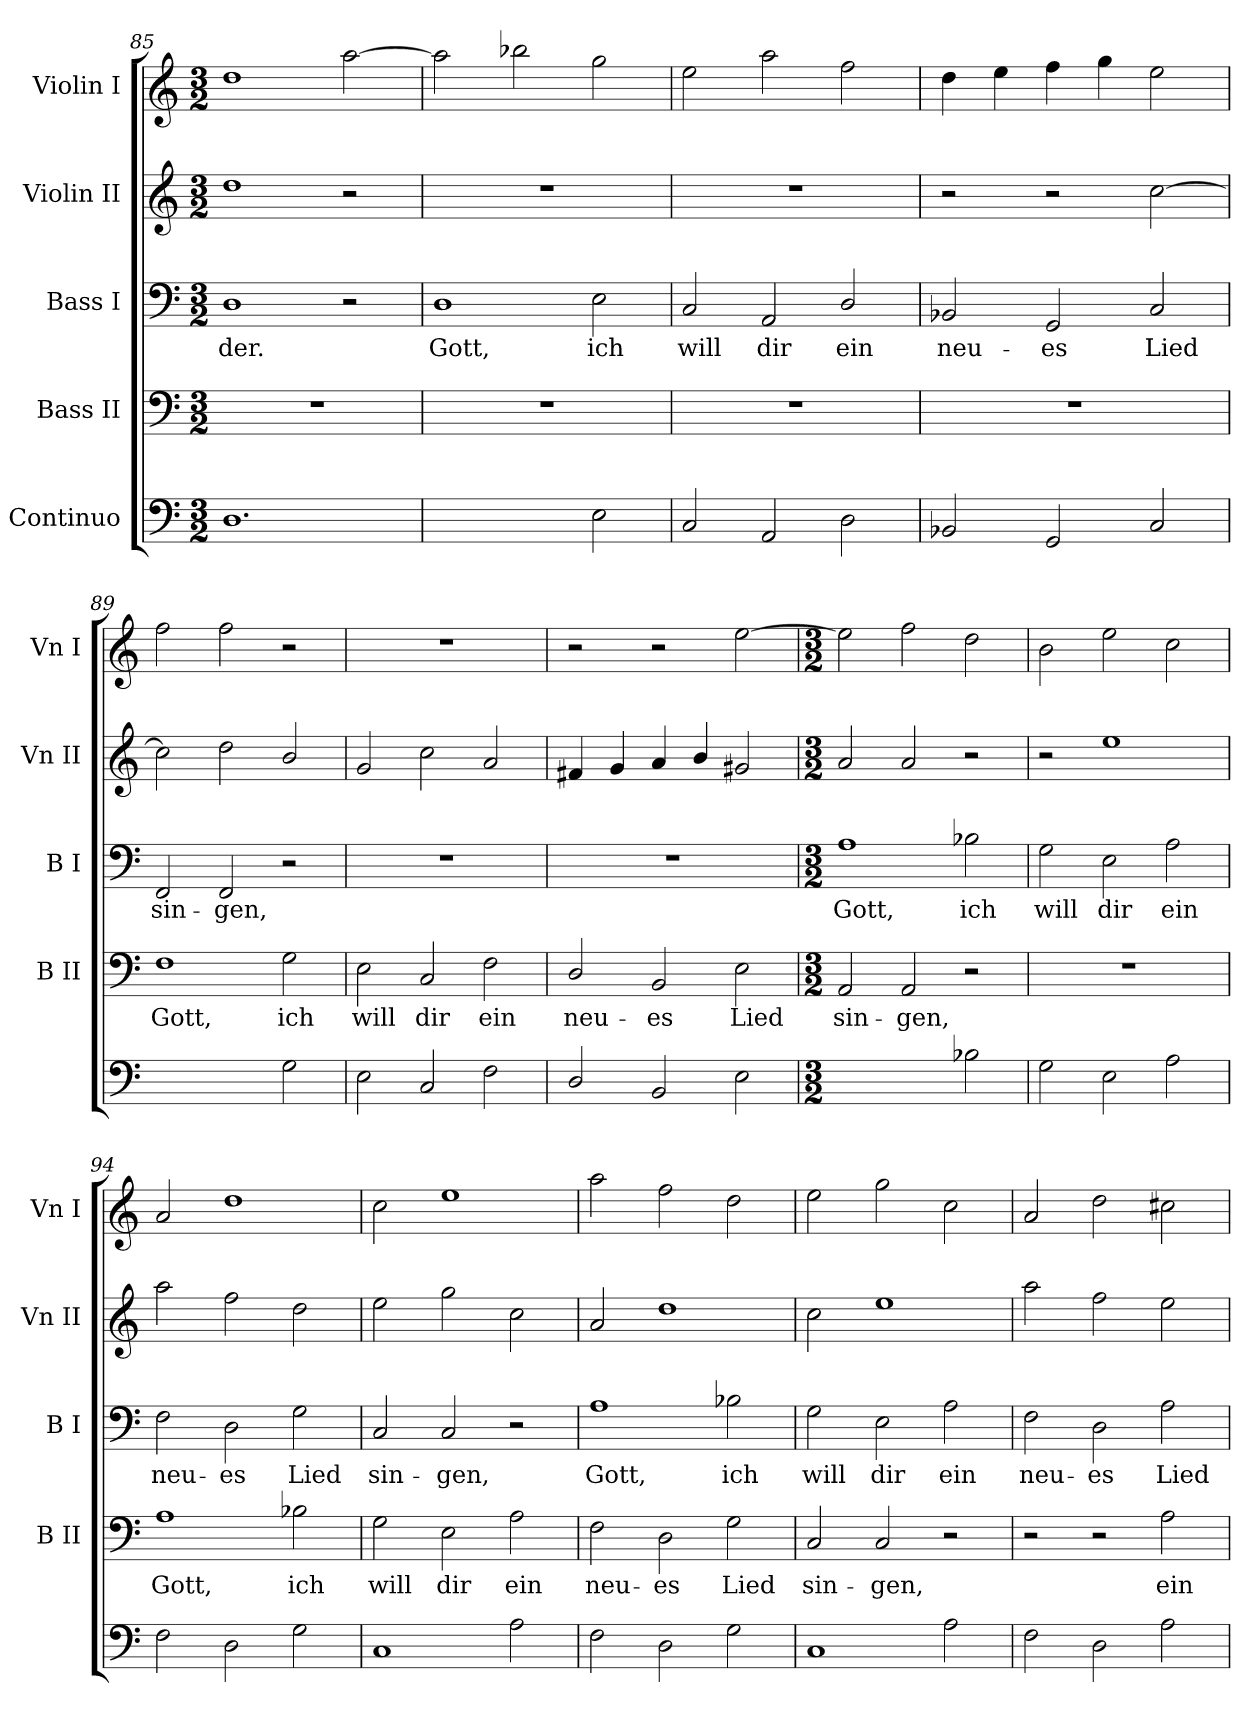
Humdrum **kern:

**kern	**text	**kern	**text	**kern	**text	**kern	**kern
*part5	*part5	*part4	*part4	*part3	*part3	*part2	*part1
*staff5	*staff5	*staff4	*staff4	*staff3	*staff3	*staff2	*staff1
*I"Continuo	*	*I"Bass II	*	*I"Bass I	*	*I"Violin II	*I"Violin I
*	*	*I'B II	*	*I'B I	*	*I'Vn II	*I'Vn I
*clefF4	*	*clefF4	*	*clefF4	*	*clefG2	*clefG2
*k[]	*	*k[]	*	*k[]	*	*k[]	*k[]
*C:	*	*C:	*	*C:	*	*C:	*C:
*M3/2	*	*M3/2	*	*M3/2	*	*M3/2	*M3/2
=85	=85	=85	=85	=85	=85	=85	=85
!	!	!LO:N:vis=1	!	!	!LO:LY:b	!	!
1.D	.	1.r	.	1D	der.	1dd	1dd
.	.	.	.	2r	.	2r	[2aa
=86	=86	=86	=86	=86	=86	=86	=86
!	!LO:LY:b	!LO:N:vis=1	!	!	!LO:LY:b	!LO:N:vis=1	!
[2Dyy	5	1.r	.	1D	Gott,	1.r	2aa]
!	!LO:LY:b	!	!	!	!	!	!
2Dyy]	6	.	.	.	.	.	2bb-X
!	!	!	!	!	!LO:LY:b	!	!
2E	.	.	.	2E	ich	.	2gg
=87	=87	=87	=87	=87	=87	=87	=87
!	!	!LO:N:vis=1	!	!	!LO:LY:b	!LO:N:vis=1	!
2C	.	1.r	.	2C	will	1.r	2ee
!	!	!	!	!	!LO:LY:b	!	!
2AA	.	.	.	2AA	dir	.	2aa
!	!	!	!	!	!LO:LY:b	!	!
2D	.	.	.	2D/	ein	.	2ff
=88	=88	=88	=88	=88	=88	=88	=88
!	!	!LO:N:vis=1	!	!	!LO:LY:b	!	!
2BB-X	.	1.r	.	2BB-X	neu-	2r	4dd
.	.	.	.	.	.	.	4ee
!	!	!	!	!	!LO:LY:b	!	!
2GG	.	.	.	2GG	-es	2r	4ff
.	.	.	.	.	.	.	4gg
!	!	!	!	!	!LO:LY:b	!	!
2C	.	.	.	2C	Lied	[2cc	2ee
=89	=89	=89	=89	=89	=89	=89	=89
!	!LO:LY:b	!	!LO:LY:b	!	!LO:LY:b	!	!
[2Fyy	5	1F	Gott,	2FF	sin-	2cc]	2ff
!	!LO:LY:b	!	!	!	!LO:LY:b	!	!
2Fyy]	6	.	.	2FF	-gen,	2dd	2ff
!	!	!	!LO:LY:b	!	!	!	!
2G	.	2G	ich	2r	.	2b/	2r
=90	=90	=90	=90	=90	=90	=90	=90
!	!	!	!LO:LY:b	!LO:N:vis=1	!	!	!LO:N:vis=1
2E	.	2E	will	1.r	.	2g	1.r
!	!	!	!LO:LY:b	!	!	!	!
2C	.	2C	dir	.	.	2cc	.
!	!	!	!LO:LY:b	!	!	!	!
2F	.	2F	ein	.	.	2a	.
=91	=91	=91	=91	=91	=91	=91	=91
!	!	!	!LO:LY:b	!LO:N:vis=1	!	!	!
2D/	.	2D/	neu-	1.r	.	4f#X	2r
.	.	.	.	.	.	4g	.
!	!	!	!LO:LY:b	!	!	!	!
2BB	.	2BB	-es	.	.	4a	2r
.	.	.	.	.	.	4b/	.
!	!	!	!LO:LY:b	!	!	!	!
2E	.	2E	Lied	.	.	2g#X	[2ee
!!LO:LB:g=z
=92	=92	=92	=92	=92	=92	=92	=92
*M3/2	*	*M3/2	*	*M3/2	*	*M3/2	*M3/2
!	!LO:LY:b	!	!LO:LY:b	!	!LO:LY:b	!	!
[2Ayy	5	2AA	sin-	1A	Gott,	2a	2ee]
!	!LO:LY:b	!	!LO:LY:b	!	!	!	!
2Ayy]	6	2AA	-gen,	.	.	2a	2ff
!	!	!	!	!	!LO:LY:b	!	!
2B-X	.	2r	.	2B-X	ich	2r	2dd
=93	=93	=93	=93	=93	=93	=93	=93
!	!	!LO:N:vis=1	!	!	!LO:LY:b	!	!
2G	.	1.r	.	2G	will	2r	2b
!	!	!	!	!	!LO:LY:b	!	!
2E	.	.	.	2E	dir	1ee	2ee
!	!	!	!	!	!LO:LY:b	!	!
2A	.	.	.	2A	ein	.	2cc
=94	=94	=94	=94	=94	=94	=94	=94
!	!	!	!LO:LY:b	!	!LO:LY:b	!	!
2F	.	1A	Gott,	2F	neu-	2aa	2a
!	!	!	!	!	!LO:LY:b	!	!
2D	.	.	.	2D	-es	2ff	1dd
!	!	!	!LO:LY:b	!	!LO:LY:b	!	!
2G	.	2B-X	ich	2G	Lied	2dd	.
=95	=95	=95	=95	=95	=95	=95	=95
!	!	!	!LO:LY:b	!	!LO:LY:b	!	!
1C	.	2G	will	2C	sin-	2ee	2cc
!	!	!	!LO:LY:b	!	!LO:LY:b	!	!
.	.	2E	dir	2C	-gen,	2gg	1ee
!	!	!	!LO:LY:b	!	!	!	!
2A	.	2A	ein	2r	.	2cc	.
=96	=96	=96	=96	=96	=96	=96	=96
!	!	!	!LO:LY:b	!	!LO:LY:b	!	!
2F	.	2F	neu-	1A	Gott,	2a	2aa
!	!	!	!LO:LY:b	!	!	!	!
2D	.	2D	-es	.	.	1dd	2ff
!	!	!	!LO:LY:b	!	!LO:LY:b	!	!
2G	.	2G	Lied	2B-X	ich	.	2dd
=97	=97	=97	=97	=97	=97	=97	=97
!	!	!	!LO:LY:b	!	!LO:LY:b	!	!
1C	.	2C	sin-	2G	will	2cc	2ee
!	!	!	!LO:LY:b	!	!LO:LY:b	!	!
.	.	2C	-gen,	2E	dir	1ee	2gg
!	!	!	!	!	!LO:LY:b	!	!
2A	.	2r	.	2A	ein	.	2cc
=98	=98	=98	=98	=98	=98	=98	=98
!	!	!	!	!	!LO:LY:b	!	!
2F	.	2r	.	2F	neu-	2aa	2a
!	!	!	!	!	!LO:LY:b	!	!
2D	.	2r	.	2D	-es	2ff	2dd
!	!	!	!LO:LY:b	!	!LO:LY:b	!	!
2A	.	2A	ein	2A	Lied	2ee	2cc#X
=	=	=	=	=	=	=	=
*-	*-	*-	*-	*-	*-	*-	*-
